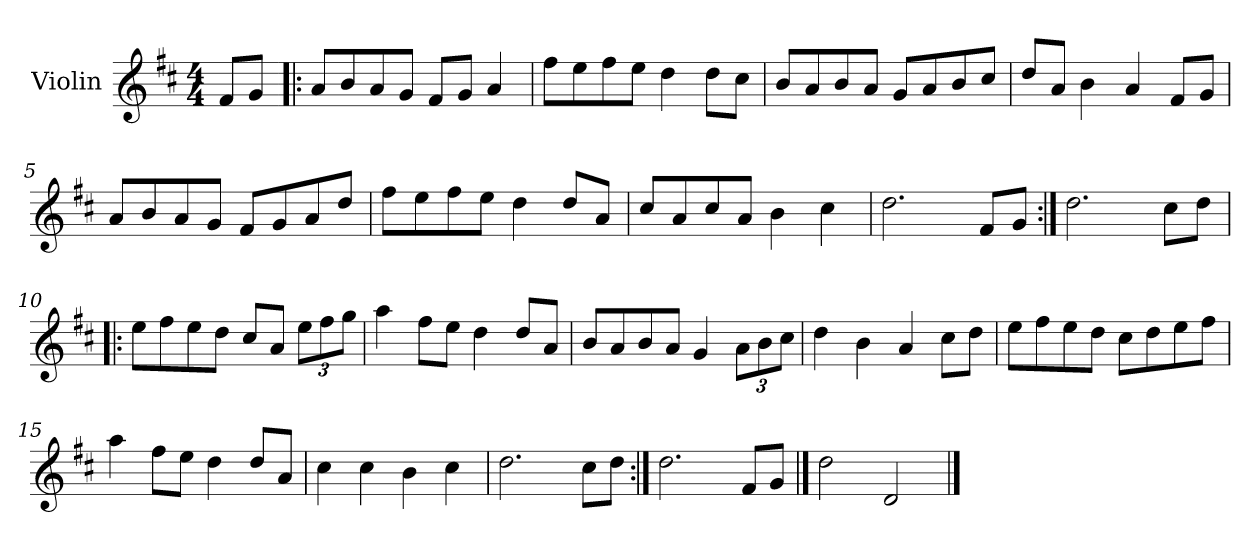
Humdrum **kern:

**kern
*part1
*staff1
*I"Violin
*I'Vln.
*clefG2
*k[f#c#]
*D:
*M4/4
=
8f#/L
8g/J
=1!|:
8a/L
8b/
8a/
8g/J
8f#/L
8g/J
4a/
=2
8ff#\L
8ee\
8ff#\
8ee\J
4dd\
8dd\L
8cc#\J
=3
8b/L
8a/
8b/
8a/J
8g/L
8a/
8b/
8cc#/J
=4
8dd/L
8a/J
4b\
4a/
8f#/L
8g/J
!!LO:LB:g=z
=5
8a/L
8b/
8a/
8g/J
8f#/L
8g/
8a/
8dd/J
=6
8ff#\L
8ee\
8ff#\
8ee\J
4dd\
8dd/L
8a/J
=7
8cc#/L
8a/
8cc#/
8a/J
4b\
4cc#\
=8
2.dd\
8f#/L
8g/J
=9:|!
2.dd\
8cc#\L
8dd\J
=10!|:
8ee\L
8ff#\
8ee\
8dd\J
8cc#/L
8a/J
*Xbrackettup
12ee\L
12ff#\
12gg\J
!!LO:LB:g=z
=11
4aa\
8ff#\L
8ee\J
4dd\
8dd/L
8a/J
=12
8b/L
8a/
8b/
8a/J
4g/
12a\L
12b\
12cc#\J
=13
4dd\
4b\
4a/
8cc#\L
8dd\J
=14
8ee\L
8ff#\
8ee\
8dd\J
8cc#\L
8dd\
8ee\
8ff#\J
=15
4aa\
8ff#\L
8ee\J
4dd\
8dd/L
8a/J
=16
4cc#\
4cc#\
4b\
4cc#\
!!LO:LB:g=z
=17
2.dd\
8cc#\L
8dd\J
=18:|!
2.dd\
8f#/L
8g/J
==19
2dd\
2d/
==
*-
